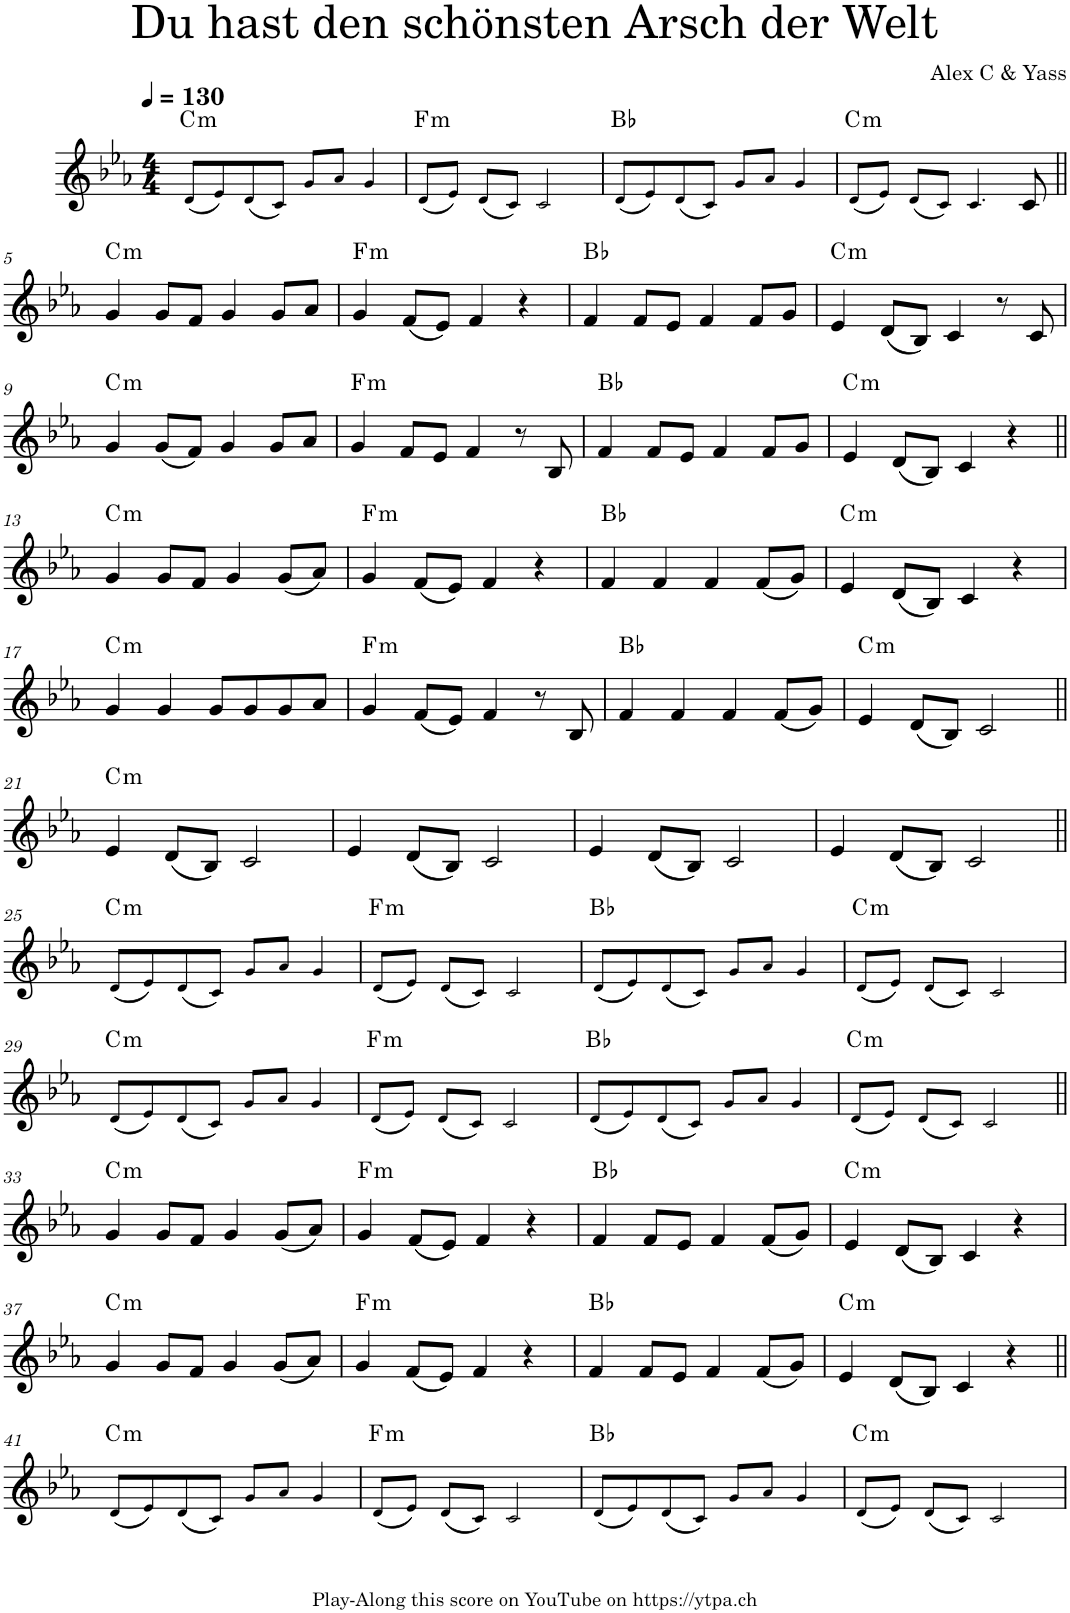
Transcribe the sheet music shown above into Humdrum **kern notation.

**kern	**harte
*part1	*part1
*staff1	*
*I"Piano	*
*I'Pno.	*
*clefG2	*
*k[b-e-a-]	*
*M4/4	*
*MM130	*
=1	=1
!	!LO:H:kt=m
(8d!/L	C:min
8e-!/)	.
(8d!/	.
8c!/J)	.
8g!/L	.
8a-!/J	.
4g!/	.
=2	=2
!	!LO:H:kt=m
(8d!/L	F:min
8e-!/J)	.
(8d!/L	.
8c!/J)	.
2c!/	.
=3	=3
(8d!/L	Bb:maj
8e-!/)	.
(8d!/	.
8c!/J)	.
8g!/L	.
8a-!/J	.
4g!/	.
=4	=4
!	!LO:H:kt=m
(8d!/L	C:min
8e-!/J)	.
(8d!/L	.
8c!/J)	.
4.c!/	.
8c/	.
!!LO:LB:g=z
=5||	=5||
!	!LO:H:kt=m
4g/	C:min
8g/L	.
8f/J	.
4g/	.
8g/L	.
8a-/J	.
=6	=6
!	!LO:H:kt=m
4g/	F:min
(8f/L	.
8e-/J)	.
4f/	.
4r	.
=7	=7
4f/	Bb:maj
8f/L	.
8e-/J	.
4f/	.
8f/L	.
8g/J	.
=8	=8
!	!LO:H:kt=m
4e-/	C:min
(8d/L	.
8B-/J)	.
4c/	.
8r	.
8c/	.
!!LO:LB:g=z
=9	=9
!	!LO:H:kt=m
4g/	C:min
(8g/L	.
8f/J)	.
4g/	.
8g/L	.
8a-/J	.
=10	=10
!	!LO:H:kt=m
4g/	F:min
8f/L	.
8e-/J	.
4f/	.
8r	.
8B-/	.
=11	=11
4f/	Bb:maj
8f/L	.
8e-/J	.
4f/	.
8f/L	.
8g/J	.
=12	=12
!	!LO:H:kt=m
4e-/	C:min
(8d/L	.
8B-/J)	.
4c/	.
4r	.
!!LO:LB:g=z
=13||	=13||
!	!LO:H:kt=m
4g/	C:min
8g/L	.
8f/J	.
4g/	.
(8g/L	.
8a-/J)	.
=14	=14
!	!LO:H:kt=m
4g/	F:min
(8f/L	.
8e-/J)	.
4f/	.
4r	.
=15	=15
4f/	Bb:maj
4f/	.
4f/	.
(8f/L	.
8g/J)	.
=16	=16
!	!LO:H:kt=m
4e-/	C:min
(8d/L	.
8B-/J)	.
4c/	.
4r	.
!!LO:LB:g=z
=17	=17
!	!LO:H:kt=m
4g/	C:min
4g/	.
8g/L	.
8g/	.
8g/	.
8a-/J	.
=18	=18
!	!LO:H:kt=m
4g/	F:min
(8f/L	.
8e-/J)	.
4f/	.
8r	.
8B-/	.
=19	=19
4f/	Bb:maj
4f/	.
4f/	.
(8f/L	.
8g/J)	.
=20	=20
!	!LO:H:kt=m
4e-/	C:min
(8d/L	.
8B-/J)	.
2c/	.
!!LO:LB:g=z
=21||	=21||
!	!LO:H:kt=m
4e-/	C:min
(8d/L	.
8B-/J)	.
2c/	.
=22	=22
4e-/	.
(8d/L	.
8B-/J)	.
2c/	.
=23	=23
4e-/	.
(8d/L	.
8B-/J)	.
2c/	.
=24	=24
4e-/	.
(8d/L	.
8B-/J)	.
2c/	.
!!LO:LB:g=z
=25||	=25||
!	!LO:H:kt=m
(8d!/L	C:min
8e-!/)	.
(8d!/	.
8c!/J)	.
8g!/L	.
8a-!/J	.
4g!/	.
=26	=26
!	!LO:H:kt=m
(8d!/L	F:min
8e-!/J)	.
(8d!/L	.
8c!/J)	.
2c!/	.
=27	=27
(8d!/L	Bb:maj
8e-!/)	.
(8d!/	.
8c!/J)	.
8g!/L	.
8a-!/J	.
4g!/	.
=28	=28
!	!LO:H:kt=m
(8d!/L	C:min
8e-!/J)	.
(8d!/L	.
8c!/J)	.
2c!/	.
!!LO:LB:g=z
=29	=29
!	!LO:H:kt=m
(8d!/L	C:min
8e-!/)	.
(8d!/	.
8c!/J)	.
8g!/L	.
8a-!/J	.
4g!/	.
=30	=30
!	!LO:H:kt=m
(8d!/L	F:min
8e-!/J)	.
(8d!/L	.
8c!/J)	.
2c!/	.
=31	=31
(8d!/L	Bb:maj
8e-!/)	.
(8d!/	.
8c!/J)	.
8g!/L	.
8a-!/J	.
4g!/	.
=32	=32
!	!LO:H:kt=m
(8d!/L	C:min
8e-!/J)	.
(8d!/L	.
8c!/J)	.
2c!/	.
!!LO:LB:g=z
=33||	=33||
!	!LO:H:kt=m
4g/	C:min
8g/L	.
8f/J	.
4g/	.
(8g/L	.
8a-/J)	.
=34	=34
!	!LO:H:kt=m
4g/	F:min
(8f/L	.
8e-/J)	.
4f/	.
4r	.
=35	=35
4f/	Bb:maj
8f/L	.
8e-/J	.
4f/	.
(8f/L	.
8g/J)	.
=36	=36
!	!LO:H:kt=m
4e-/	C:min
(8d/L	.
8B-/J)	.
4c/	.
4r	.
!!LO:LB:g=z
=37	=37
!	!LO:H:kt=m
4g/	C:min
8g/L	.
8f/J	.
4g/	.
(8g/L	.
8a-/J)	.
=38	=38
!	!LO:H:kt=m
4g/	F:min
(8f/L	.
8e-/J)	.
4f/	.
4r	.
=39	=39
4f/	Bb:maj
8f/L	.
8e-/J	.
4f/	.
(8f/L	.
8g/J)	.
=40	=40
!	!LO:H:kt=m
4e-/	C:min
(8d/L	.
8B-/J)	.
4c/	.
4r	.
!!LO:LB:g=z
=41||	=41||
!	!LO:H:kt=m
(8d!/L	C:min
8e-!/)	.
(8d!/	.
8c!/J)	.
8g!/L	.
8a-!/J	.
4g!/	.
=42	=42
!	!LO:H:kt=m
(8d!/L	F:min
8e-!/J)	.
(8d!/L	.
8c!/J)	.
2c!/	.
=43	=43
(8d!/L	Bb:maj
8e-!/)	.
(8d!/	.
8c!/J)	.
8g!/L	.
8a-!/J	.
4g!/	.
=44	=44
!	!LO:H:kt=m
(8d!/L	C:min
8e-!/J)	.
(8d!/L	.
8c!/J)	.
2c!/	.
=	=
*-	*-
